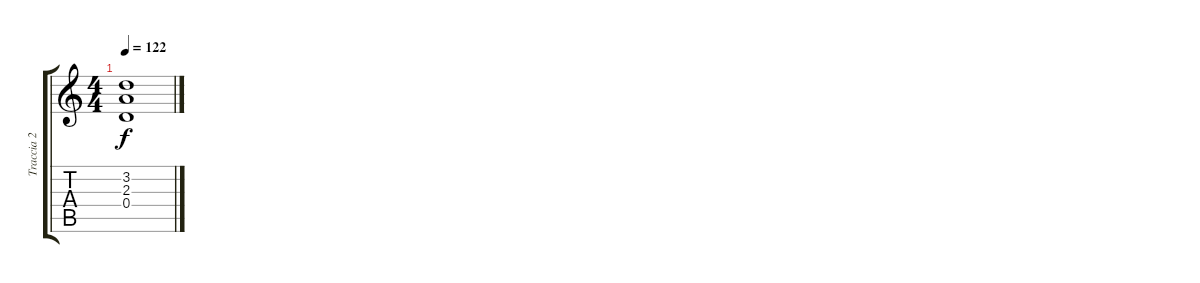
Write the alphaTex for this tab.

\track ("Traccia 2" "Traccia 2") {instrument overdrivenguitar}
\staff {score tabs}
\tuning (E4 B3 G3 D3 A2 E2) {hide}
\ts (4 4)
\tempo 122
\clef g2
\ks c
(3.2 2.3 0.4).1{dy f}
